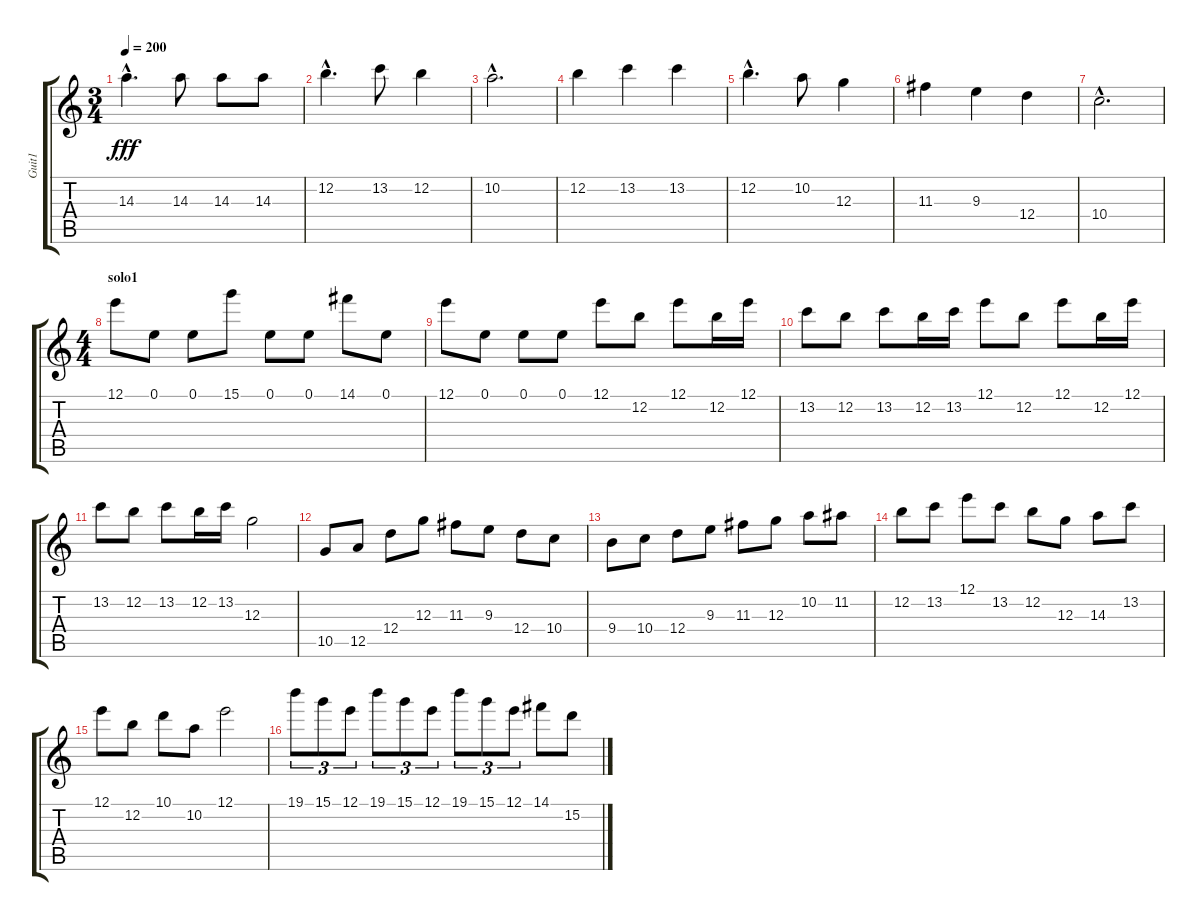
\track ("Guit1" "Guit1") {instrument distortionguitar}
\staff {score tabs}
\tuning (E4 B3 G3 D3 A2 E2) {hide}
\ts (3 4)
\tempo 200
\clef g2
\ks c
14.3{hac}.4{d dy fff} 14.3.8 14.3.8 14.3.8 |
12.2{hac}.4{d} 13.2.8 12.2.4 |
10.2{hac}.2{d} |
12.2.4 13.2.4 13.2.4 |
12.2{hac}.4{d} 10.2.8 12.3.4 |
11.3.4 9.3.4 12.4.4 |
10.4{hac}.2{d} |
\ts (4 4)
\section ("" "solo1")
12.1.8{volume 11 instrument overdrivenguitar} 0.1.8 0.1.8 15.1.8 0.1.8 0.1.8 14.1.8 0.1.8 |
12.1.8 0.1.8 0.1.8 0.1.8 12.1.8 12.2.8 12.1.8 12.2.16 12.1.16 |
13.2.8 12.2.8 13.2.8 12.2.16 13.2.16 12.1.8 12.2.8 12.1.8 12.2.16 12.1.16 |
13.2.8 12.2.8 13.2.8 12.2.16 13.2.16 12.3.2 |
10.5.8 12.5.8 12.4.8 12.3.8 11.3.8 9.3.8 12.4.8 10.4.8 |
9.4.8 10.4.8 12.4.8 9.3.8 11.3.8 12.3.8 10.2.8 11.2.8 |
12.2.8 13.2.8 12.1.8 13.2.8 12.2.8 12.3.8 14.3.8 13.2.8 |
12.1.8 12.2.8 10.1.8 10.2.8 12.1.2 |
19.1.8{tu (3 2)} 15.1.8{tu (3 2)} 12.1.8{tu (3 2)} 19.1.8{tu (3 2)} 15.1.8{tu (3 2)} 12.1.8{tu (3 2)} 19.1.8{tu (3 2)} 15.1.8{tu (3 2)} 12.1.8{tu (3 2)} 14.1.8 15.2.8
